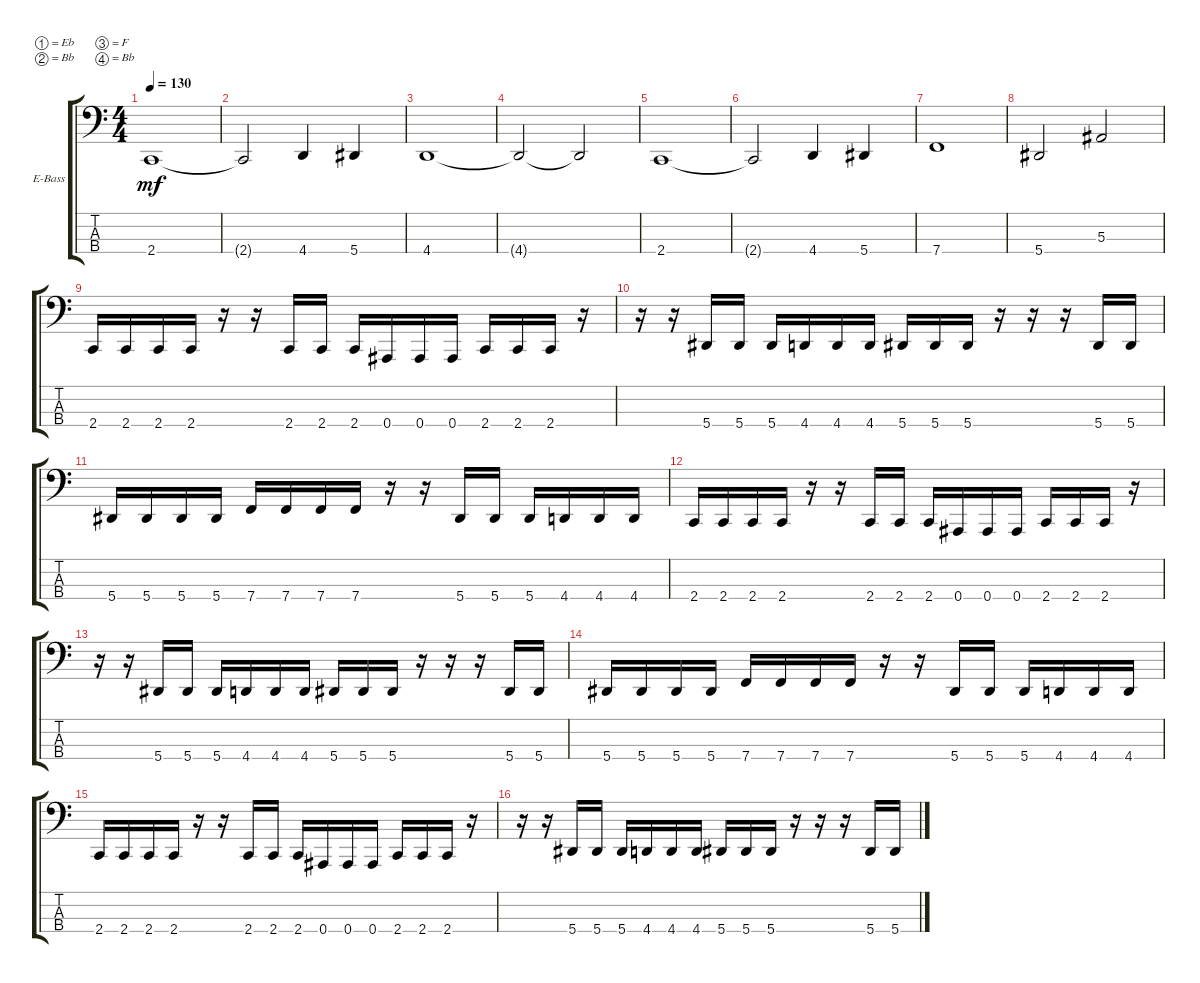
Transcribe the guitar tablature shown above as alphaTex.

\bracketExtendMode groupsimilarinstruments
\firstSystemTrackNameOrientation horizontal
\otherSystemsTrackNameOrientation horizontal
\track ("Electric Bass" "E-Bass") {instrument electricbassfinger}
\staff {score tabs}
\tuning (Eb2 Bb1 F1 Bb0)
\ts (4 4)
\tempo 130
\clef f4
\ks c
2.4.1{dy mf instrument electricbassfinger} |
2.4{t}.2 4.4.4 5.4.4 |
4.4.1 |
4.4{t}.2 4.4{t}.2 |
2.4.1 |
2.4{t}.2 4.4.4 5.4.4 |
7.4.1 |
5.4.2 5.3.2 |
2.4.16 2.4.16 2.4.16 2.4.16 r.16 r.16 2.4.16 2.4.16 2.4.16 0.4.16 0.4.16 0.4.16 2.4.16 2.4.16 2.4.16 r.16 |
r.16 r.16 5.4.16 5.4.16 5.4.16 4.4.16 4.4.16 4.4.16 5.4.16 5.4.16 5.4.16 r.16 r.16 r.16 5.4.16 5.4.16 |
5.4.16 5.4.16 5.4.16 5.4.16 7.4.16 7.4.16 7.4.16 7.4.16 r.16 r.16 5.4.16 5.4.16 5.4.16 4.4.16 4.4.16 4.4.16 |
2.4.16 2.4.16 2.4.16 2.4.16 r.16 r.16 2.4.16 2.4.16 2.4.16 0.4.16 0.4.16 0.4.16 2.4.16 2.4.16 2.4.16 r.16 |
r.16 r.16 5.4.16 5.4.16 5.4.16 4.4.16 4.4.16 4.4.16 5.4.16 5.4.16 5.4.16 r.16 r.16 r.16 5.4.16 5.4.16 |
5.4.16 5.4.16 5.4.16 5.4.16 7.4.16 7.4.16 7.4.16 7.4.16 r.16 r.16 5.4.16 5.4.16 5.4.16 4.4.16 4.4.16 4.4.16 |
2.4.16 2.4.16 2.4.16 2.4.16 r.16 r.16 2.4.16 2.4.16 2.4.16 0.4.16 0.4.16 0.4.16 2.4.16 2.4.16 2.4.16 r.16 |
r.16 r.16 5.4.16 5.4.16 5.4.16 4.4.16 4.4.16 4.4.16 5.4.16 5.4.16 5.4.16 r.16 r.16 r.16 5.4.16 5.4.16
